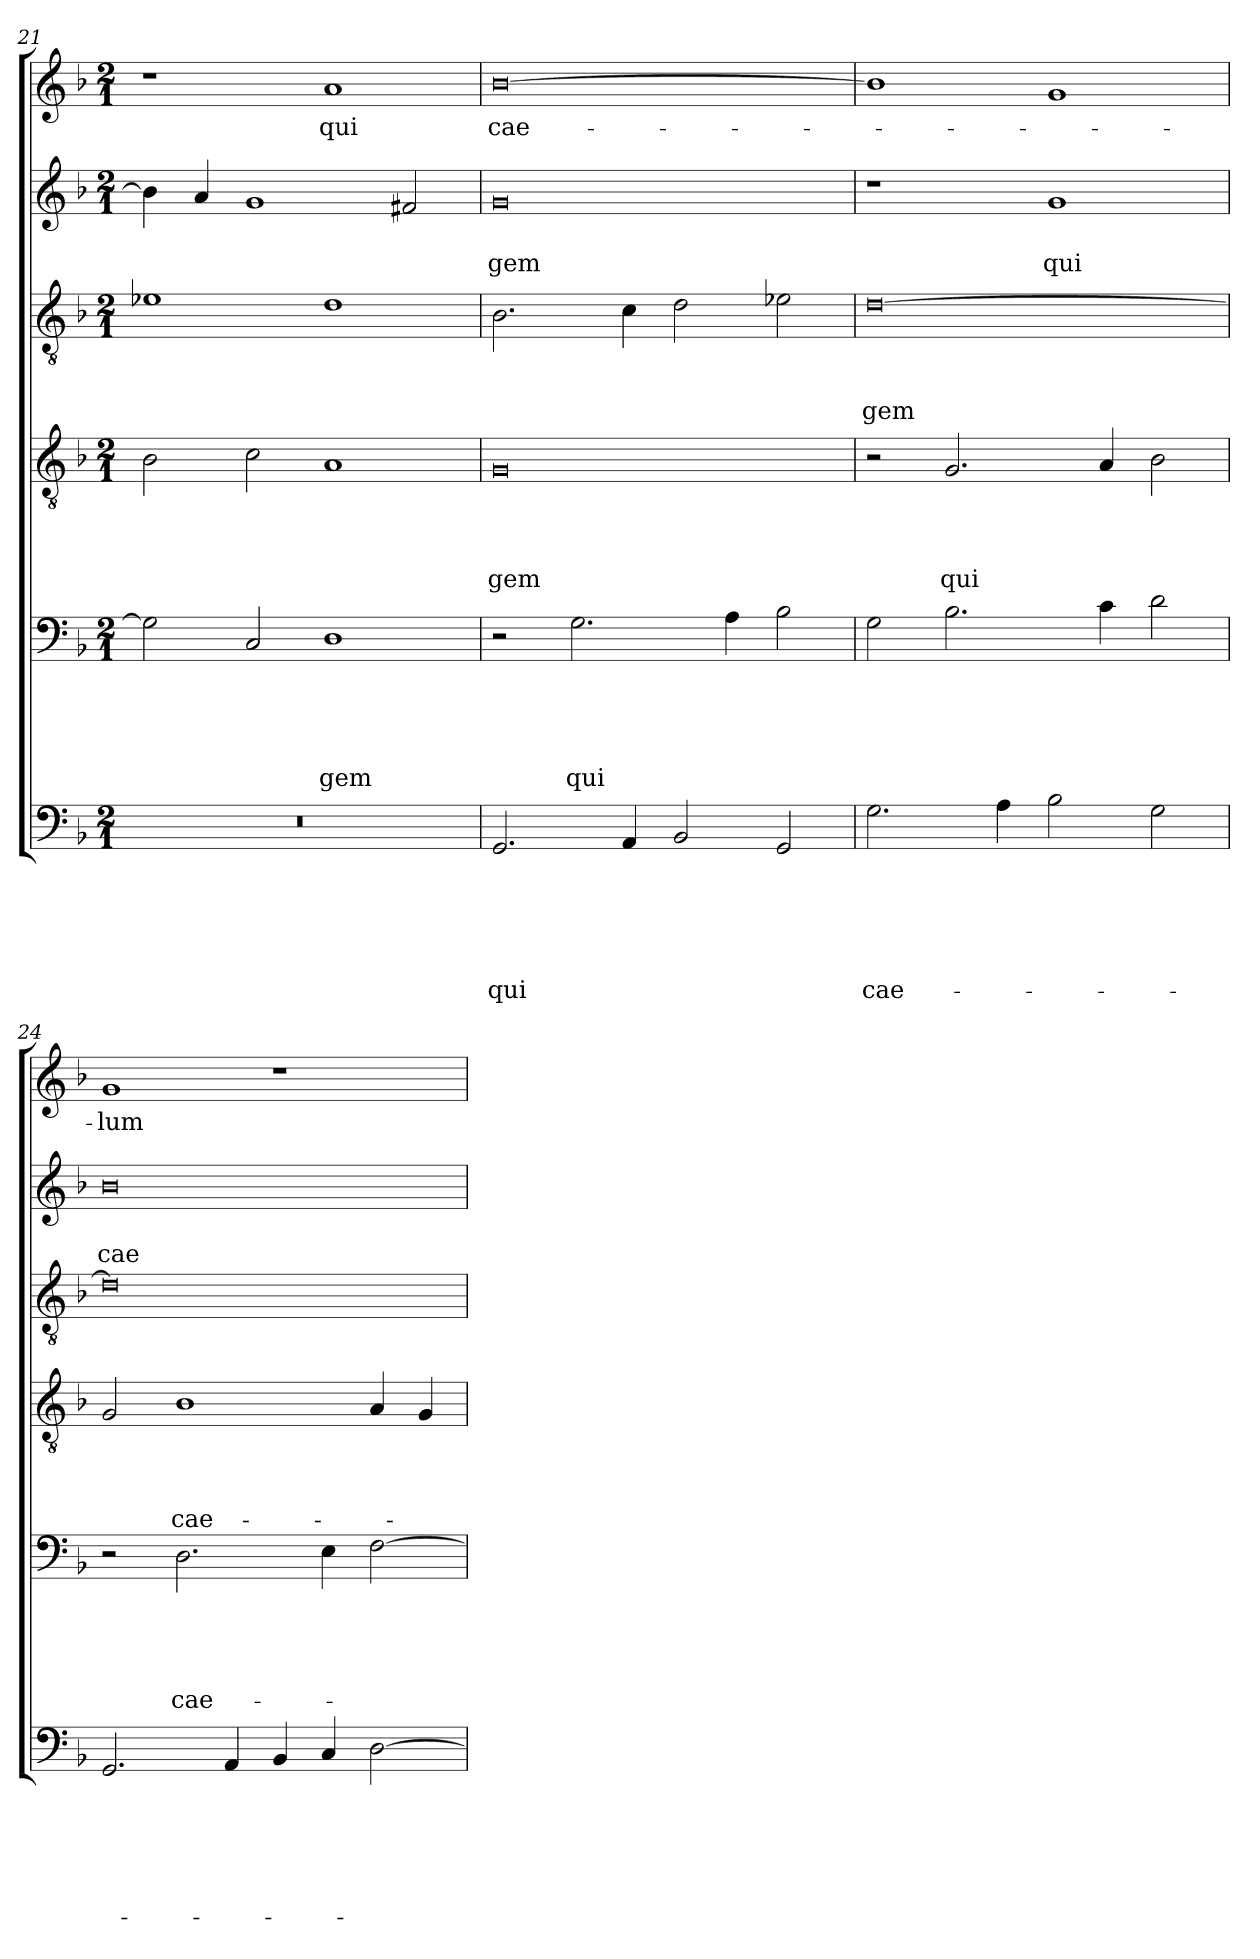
**kern	**text	**text	**text	**text	**text	**text	**kern	**text	**text	**text	**text	**text	**kern	**text	**text	**text	**text	**kern	**text	**text	**text	**kern	**text	**text	**kern	**text
*part6	*part6	*part6	*part6	*part6	*part6	*part6	*part5	*part5	*part5	*part5	*part5	*part5	*part4	*part4	*part4	*part4	*part4	*part3	*part3	*part3	*part3	*part2	*part2	*part2	*part1	*part1
*staff6	*staff6	*staff6	*staff6	*staff6	*staff6	*staff6	*staff5	*staff5	*staff5	*staff5	*staff5	*staff5	*staff4	*staff4	*staff4	*staff4	*staff4	*staff3	*staff3	*staff3	*staff3	*staff2	*staff2	*staff2	*staff1	*staff1
!!LO:PB:g=z
*clefF4	*	*	*	*	*	*	*clefF4	*	*	*	*	*	*clefGv2	*	*	*	*	*clefGv2	*	*	*	*clefG2	*	*	*clefG2	*
*k[b-]	*	*	*	*	*	*	*k[b-]	*	*	*	*	*	*k[b-]	*	*	*	*	*k[b-]	*	*	*	*k[b-]	*	*	*k[b-]	*
*F:	*	*	*	*	*	*	*F:	*	*	*	*	*	*F:	*	*	*	*	*F:	*	*	*	*F:	*	*	*F:	*
*M2/1	*	*	*	*	*	*	*M2/1	*	*	*	*	*	*M2/1	*	*	*	*	*M2/1	*	*	*	*M2/1	*	*	*M2/1	*
=21	=21	=21	=21	=21	=21	=21	=21	=21	=21	=21	=21	=21	=21	=21	=21	=21	=21	=21	=21	=21	=21	=21	=21	=21	=21	=21
0r	.	.	.	.	.	.	2G\]	.	.	.	.	.	2B-\	.	.	.	.	1e-X	.	.	.	4b-\]	.	.	1r	.
.	.	.	.	.	.	.	.	.	.	.	.	.	.	.	.	.	.	.	.	.	.	4a/	.	.	.	.
.	.	.	.	.	.	.	2C/	.	.	.	.	.	2c\	.	.	.	.	.	.	.	.	1g	.	.	.	.
!	!	!	!	!	!	!	!	!	!	!	!	!LO:LY:b	!	!	!	!	!	!	!	!	!	!	!	!	!	!LO:LY:b
.	.	.	.	.	.	.	1D	.	.	.	.	-gem	1A	.	.	.	.	1d	.	.	.	.	.	.	1a	qui
.	.	.	.	.	.	.	.	.	.	.	.	.	.	.	.	.	.	.	.	.	.	2f#X/	.	.	.	.
=22	=22	=22	=22	=22	=22	=22	=22	=22	=22	=22	=22	=22	=22	=22	=22	=22	=22	=22	=22	=22	=22	=22	=22	=22	=22	=22
!	!	!	!	!	!	!LO:LY:b	!	!	!	!	!	!	!	!	!	!	!LO:LY:b	!	!	!	!	!	!	!LO:LY:b	!	!LO:LY:b
2.GG/	.	.	.	.	.	qui	2r	.	.	.	.	.	0G	.	.	.	-gem	2.B-\	.	.	.	0g	.	-gem	[0b-	cae-
!	!	!	!	!	!	!	!	!	!	!	!	!LO:LY:b	!	!	!	!	!	!	!	!	!	!	!	!	!	!
.	.	.	.	.	.	.	2.G\	.	.	.	.	qui	.	.	.	.	.	.	.	.	.	.	.	.	.	.
4AA/	.	.	.	.	.	.	.	.	.	.	.	.	.	.	.	.	.	4c\	.	.	.	.	.	.	.	.
2BB-/	.	.	.	.	.	.	.	.	.	.	.	.	.	.	.	.	.	2d\	.	.	.	.	.	.	.	.
.	.	.	.	.	.	.	4A\	.	.	.	.	.	.	.	.	.	.	.	.	.	.	.	.	.	.	.
2GG/	.	.	.	.	.	.	2B-\	.	.	.	.	.	.	.	.	.	.	2e-X\	.	.	.	.	.	.	.	.
=23	=23	=23	=23	=23	=23	=23	=23	=23	=23	=23	=23	=23	=23	=23	=23	=23	=23	=23	=23	=23	=23	=23	=23	=23	=23	=23
!	!	!	!	!	!	!LO:LY:b	!	!	!	!	!	!	!	!	!	!	!	!	!	!	!LO:LY:b	!	!	!	!	!
2.G\	.	.	.	.	.	cae-	2G\	.	.	.	.	.	2r	.	.	.	.	[0d	.	.	-gem	1r	.	.	1b-]	.
!	!	!	!	!	!	!	!	!	!	!	!	!	!	!	!	!	!LO:LY:b	!	!	!	!	!	!	!	!	!
.	.	.	.	.	.	.	2.B-\	.	.	.	.	.	2.G/	.	.	.	qui	.	.	.	.	.	.	.	.	.
4A\	.	.	.	.	.	.	.	.	.	.	.	.	.	.	.	.	.	.	.	.	.	.	.	.	.	.
!	!	!	!	!	!	!	!	!	!	!	!	!	!	!	!	!	!	!	!	!	!	!	!	!LO:LY:b	!	!
2B-\	.	.	.	.	.	.	.	.	.	.	.	.	.	.	.	.	.	.	.	.	.	1g	.	qui	1g	.
.	.	.	.	.	.	.	4c\	.	.	.	.	.	4A/	.	.	.	.	.	.	.	.	.	.	.	.	.
2G\	.	.	.	.	.	.	2d\	.	.	.	.	.	2B-\	.	.	.	.	.	.	.	.	.	.	.	.	.
=24	=24	=24	=24	=24	=24	=24	=24	=24	=24	=24	=24	=24	=24	=24	=24	=24	=24	=24	=24	=24	=24	=24	=24	=24	=24	=24
!	!	!	!	!	!	!	!	!	!	!	!	!	!	!	!	!	!	!	!	!	!	!	!	!LO:LY:b	!	!LO:LY:b
2.GG/	.	.	.	.	.	.	2r	.	.	.	.	.	2G/	.	.	.	.	0d]	.	.	.	0b-	.	cae-	1g	-lum
!	!	!	!	!	!	!	!	!	!	!	!	!LO:LY:b	!	!	!	!	!LO:LY:b	!	!	!	!	!	!	!	!	!
.	.	.	.	.	.	.	2.D\	.	.	.	.	cae-	1B-	.	.	.	cae-	.	.	.	.	.	.	.	.	.
4AA/	.	.	.	.	.	.	.	.	.	.	.	.	.	.	.	.	.	.	.	.	.	.	.	.	.	.
4BB-/	.	.	.	.	.	.	.	.	.	.	.	.	.	.	.	.	.	.	.	.	.	.	.	.	1r	.
4C/	.	.	.	.	.	.	4E\	.	.	.	.	.	.	.	.	.	.	.	.	.	.	.	.	.	.	.
[2D\	.	.	.	.	.	.	[2F\	.	.	.	.	.	4A/	.	.	.	.	.	.	.	.	.	.	.	.	.
.	.	.	.	.	.	.	.	.	.	.	.	.	4G/	.	.	.	.	.	.	.	.	.	.	.	.	.
=	=	=	=	=	=	=	=	=	=	=	=	=	=	=	=	=	=	=	=	=	=	=	=	=	=	=
*-	*-	*-	*-	*-	*-	*-	*-	*-	*-	*-	*-	*-	*-	*-	*-	*-	*-	*-	*-	*-	*-	*-	*-	*-	*-	*-
